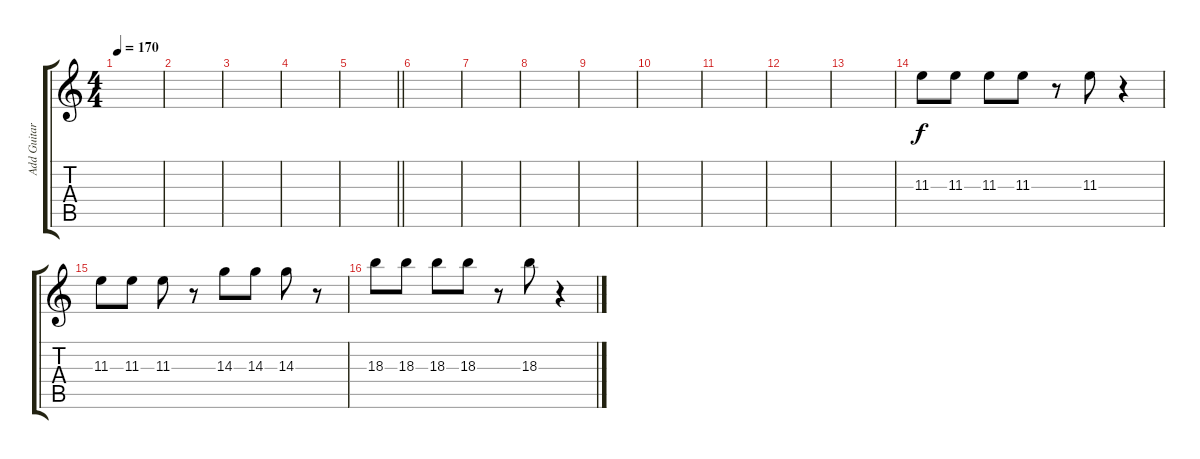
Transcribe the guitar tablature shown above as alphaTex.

\track ("Add Guitar" "Add Guitar") {instrument electricguitarjazz}
\staff {score tabs}
\tuning (D4 A3 F3 C3 G2 C2) {hide}
\ts (4 4)
\tempo 170
\clef g2
\ks c
|
|
|
|
\barLineRight lightlight
|
|
|
|
|
|
|
|
|
11.3.8{volume 16 instrument distortionguitar} 11.3.8 11.3.8 11.3.8 r.8 11.3.8 r.4 |
11.3.8 11.3.8 11.3.8 r.8 14.3.8 14.3.8 14.3.8 r.8 |
18.3.8 18.3.8 18.3.8 18.3.8 r.8 18.3.8 r.4
